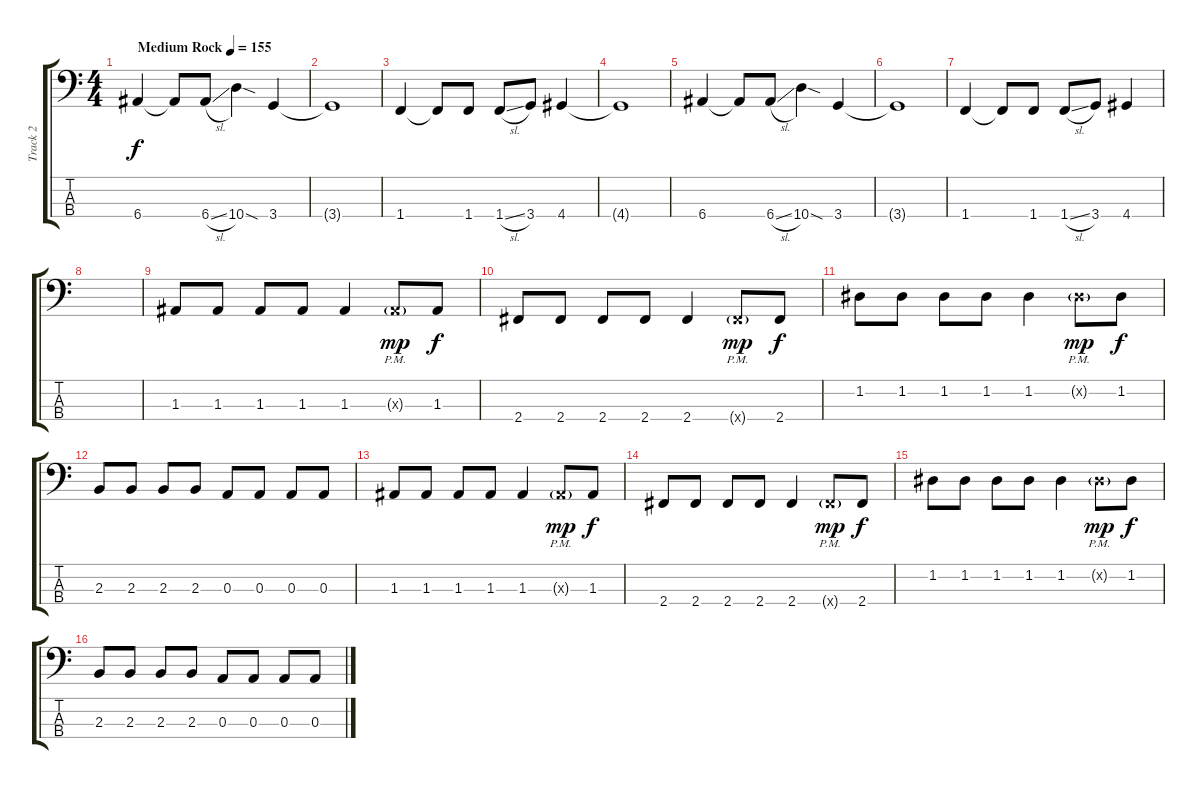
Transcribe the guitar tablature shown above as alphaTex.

\track ("Track 2" "Track 2") {instrument electricbasspick}
\staff {score tabs}
\tuning (G2 D2 A1 E1) {hide}
\ts (4 4)
\tempo (155 "Medium Rock")
\clef f4
\ks c
6.4.4{dy f instrument electricbasspick} 6.4{t}.8 6.4{sl}.8 10.4{sod}.4 3.4.4 |
3.4{t}.1 |
1.4.4 1.4{t}.8 1.4.8 1.4{sl}.8 3.4.8 4.4.4 |
4.4{t}.1 |
6.4.4 6.4{t}.8 6.4{sl}.8 10.4{sod}.4 3.4.4 |
3.4{t}.1 |
1.4.4 1.4{t}.8 1.4.8 1.4{sl}.8 3.4.8 4.4.4 |
|
1.3.8 1.3.8 1.3.8 1.3.8 1.3.4 1.3{g pm x}.8{dy mp} 1.3.8{dy f} |
2.4.8 2.4.8 2.4.8 2.4.8 2.4.4 2.4{g pm x}.8{dy mp} 2.4.8{dy f} |
1.2.8 1.2.8 1.2.8 1.2.8 1.2.4 1.2{g pm x}.8{dy mp} 1.2.8{dy f} |
2.3.8 2.3.8 2.3.8 2.3.8 0.3.8 0.3.8 0.3.8 0.3.8 |
1.3.8 1.3.8 1.3.8 1.3.8 1.3.4 1.3{g pm x}.8{dy mp} 1.3.8{dy f} |
2.4.8 2.4.8 2.4.8 2.4.8 2.4.4 2.4{g pm x}.8{dy mp} 2.4.8{dy f} |
1.2.8 1.2.8 1.2.8 1.2.8 1.2.4 1.2{g pm x}.8{dy mp} 1.2.8{dy f} |
2.3.8 2.3.8 2.3.8 2.3.8 0.3.8 0.3.8 0.3.8 0.3.8
